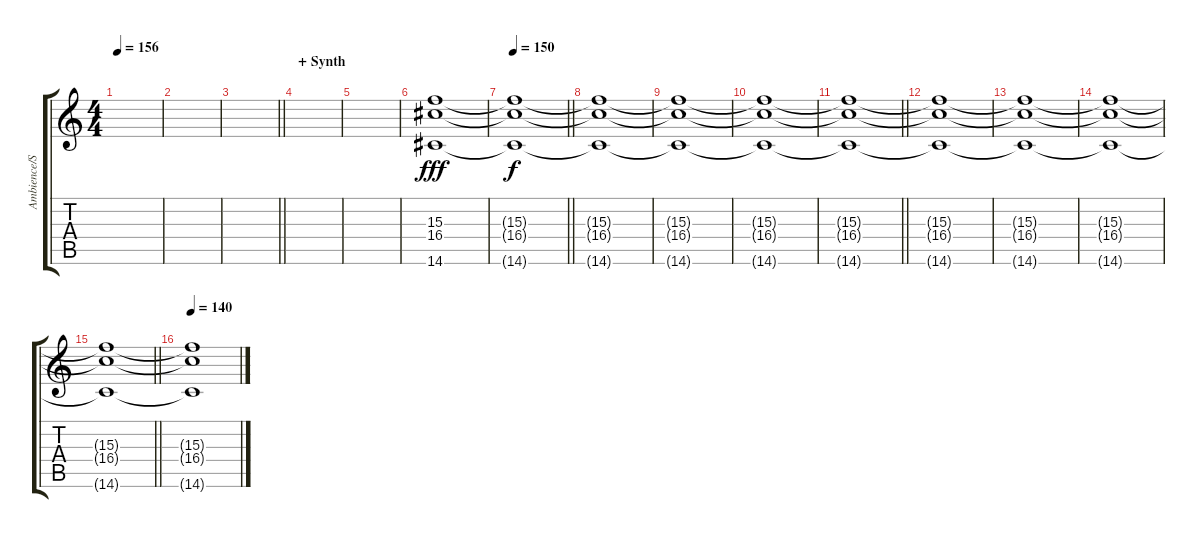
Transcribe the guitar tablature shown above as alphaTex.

\track ("Ambience/Second Lead" "Ambience/S") {instrument distortionguitar}
\staff {score tabs}
\tuning (B3 Gb3 D3 A2 E2 B1) {hide}
\ts (4 4)
\section ("" "")
\tempo 156
\clef g2
\ks c
|
|
\barLineRight lightlight
|
\section ("" "+ Synth")
|
|
(15.3 16.4 14.6).1{dy fff} |
\tempo 150
\barLineRight lightlight
(15.3{t} 16.4{t} 14.6{t}).1{dy f} |
\section ("" "")
(15.3{t} 16.4{t} 14.6{t}).1 |
(15.3{t} 16.4{t} 14.6{t}).1 |
(15.3{t} 16.4{t} 14.6{t}).1 |
\barLineRight lightlight
(15.3{t} 16.4{t} 14.6{t}).1 |
\section ("" "")
(15.3{t} 16.4{t} 14.6{t}).1 |
(15.3{t} 16.4{t} 14.6{t}).1 |
(15.3{t} 16.4{t} 14.6{t}).1 |
\barLineRight lightlight
(15.3{t} 16.4{t} 14.6{t}).1 |
\section ("" "")
\tempo 140
(15.3{t} 16.4{t} 14.6{t}).1
